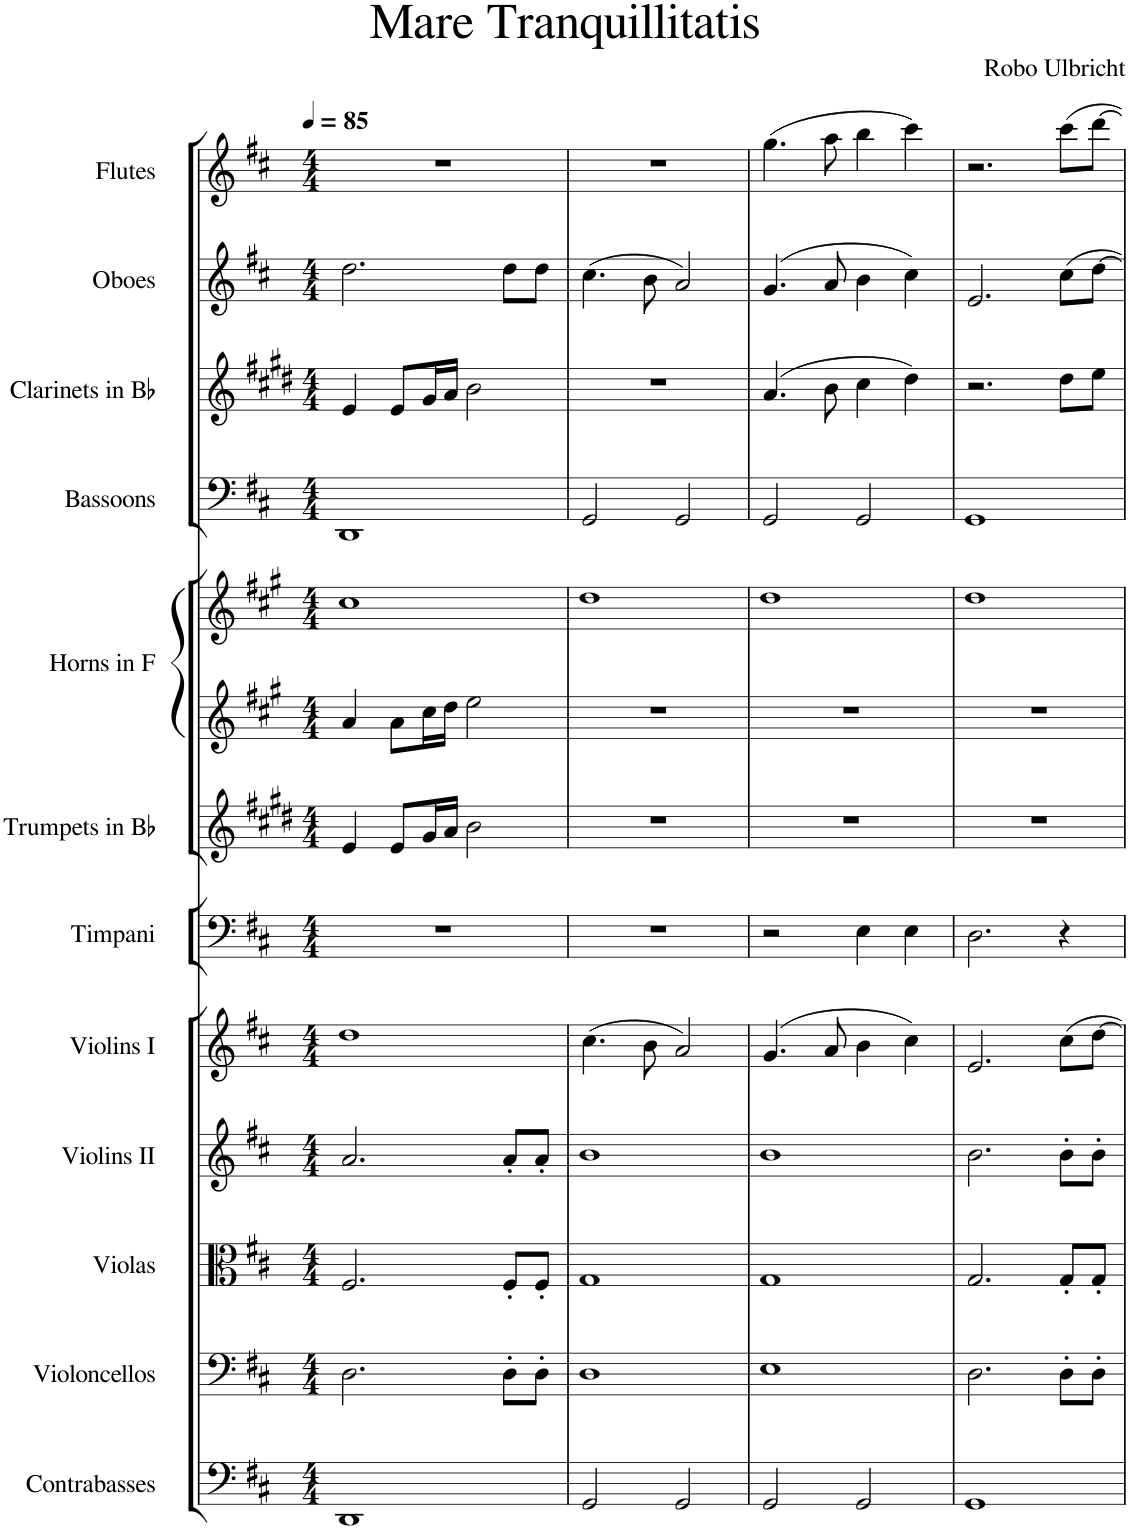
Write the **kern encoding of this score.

**kern	**kern	**kern	**kern	**kern	**kern	**kern	**kern	**kern	**kern	**kern	**kern	**kern
*part12	*part11	*part10	*part9	*part8	*part7	*part6	*part5	*part5	*part4	*part3	*part2	*part1
*staff13	*staff12	*staff11	*staff10	*staff9	*staff8	*staff7	*staff6	*staff5	*staff4	*staff3	*staff2	*staff1
*I"Contrabasses	*I"Violoncellos	*I"Violas	*I"Violins II	*I"Violins I	*I"Timpani	*I"Trumpets in Bb	*I"Horns in F	*	*I"Bassoons	*I"Clarinets in Bb	*I"Oboes	*I"Flutes
*I'Cb.	*I'Vc.	*I'Vla.	*I'Vln. II	*I'Vln. I	*I'Timp.	*	*	*	*I'Bsn.	*	*I'Ob.	*I'Fl.
*clefF4	*clefF4	*clefC3	*clefG2	*clefG2	*clefF4	*clefG2	*clefG2	*clefG2	*clefF4	*clefG2	*clefG2	*clefG2
*Trd7c12	*	*	*	*	*	*Trd1c2	*Trd4c7	*Trd4c7	*	*Trd1c2	*	*
*k[f#c#]	*k[f#c#]	*k[f#c#]	*k[f#c#]	*k[f#c#]	*k[f#c#]	*k[f#c#g#d#]	*k[f#c#g#]	*k[f#c#g#]	*k[f#c#]	*k[f#c#g#d#]	*k[f#c#]	*k[f#c#]
*M4/4	*M4/4	*M4/4	*M4/4	*M4/4	*M4/4	*M4/4	*M4/4	*M4/4	*M4/4	*M4/4	*M4/4	*M4/4
*MM85	*MM85	*MM85	*MM85	*MM85	*MM85	*MM85	*MM85	*MM85	*MM85	*MM85	*MM85	*MM85
=1	=1	=1	=1	=1	=1	=1	=1	=1	=1	=1	=1	=1
1DD	2.D\	2.F#/	2.a/	1dd	1r	4e/	4a/	1cc#	1DD	4e/	2.dd\	1r
.	.	.	.	.	.	8e/L	8a\L	.	.	8e/L	.	.
.	.	.	.	.	.	16g#/L	16cc#\L	.	.	16g#/L	.	.
.	.	.	.	.	.	16a/JJ	16dd\JJ	.	.	16a/JJ	.	.
.	.	.	.	.	.	2b\	2ee\	.	.	2b\	.	.
.	8D'\L	8F#'/L	8a'/L	.	.	.	.	.	.	.	8dd\L	.
.	8D'\J	8F#'/J	8a'/J	.	.	.	.	.	.	.	8dd\J	.
=2	=2	=2	=2	=2	=2	=2	=2	=2	=2	=2	=2	=2
2GG/	1D	1G	1b	(4.cc#\	1r	1r	1r	1dd	2GG/	1r	(4.cc#\	1r
.	.	.	.	8b\	.	.	.	.	.	.	8b\	.
2GG/	.	.	.	2a/)	.	.	.	.	2GG/	.	2a/)	.
=3	=3	=3	=3	=3	=3	=3	=3	=3	=3	=3	=3	=3
2GG/	1E	1G	1b	(4.g/	2r	1r	1r	1dd	2GG/	(4.a/	(4.g/	(4.gg\
.	.	.	.	8a/	.	.	.	.	.	8b\	8a/	8aa\
2GG/	.	.	.	4b\	4E\	.	.	.	2GG/	4cc#\	4b\	4bb\
.	.	.	.	4cc#\)	4E\	.	.	.	.	4dd#\)	4cc#\)	4ccc#\)
=4	=4	=4	=4	=4	=4	=4	=4	=4	=4	=4	=4	=4
1GG	2.D\	2.G/	2.b\	2.e/	2.D\	1r	1r	1dd	1GG	2.r	2.e/	2.r
.	8D'\L	8G'/L	8b'\L	8cc#\L	4r	.	.	.	.	8dd#\L	8cc#\L	8ccc#\L
.	8D'\J	8G'/J	8b'\J	[8dd\J	.	.	.	.	.	8ee\J	[8dd\J	[8ddd\J
=	=	=	=	=	=	=	=	=	=	=	=	=
*-	*-	*-	*-	*-	*-	*-	*-	*-	*-	*-	*-	*-
